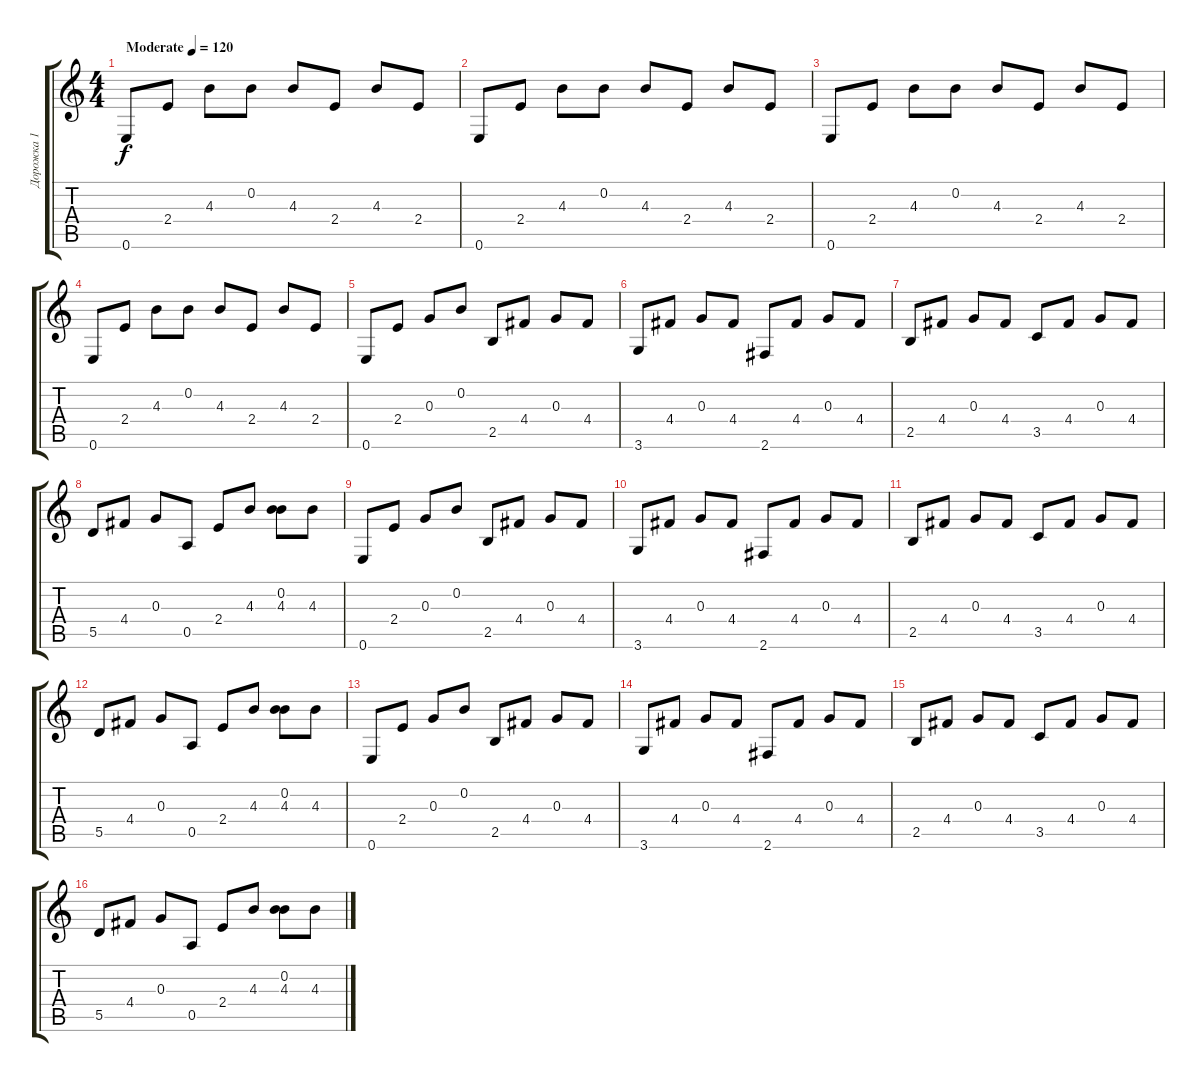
\track ("Дорожка 1" "Дорожка 1") {instrument acousticguitarsteel}
\staff {score tabs}
\tuning (E4 B3 G3 D3 A2 E2) {hide}
\ts (4 4)
\tempo (120 "Moderate")
\clef g2
\ks c
0.6.8{dy f instrument acousticguitarsteel} 2.4.8 4.3.8 0.2.8 4.3.8 2.4.8 4.3.8 2.4.8 |
0.6.8 2.4.8 4.3.8 0.2.8 4.3.8 2.4.8 4.3.8 2.4.8 |
0.6.8 2.4.8 4.3.8 0.2.8 4.3.8 2.4.8 4.3.8 2.4.8 |
0.6.8 2.4.8 4.3.8 0.2.8 4.3.8 2.4.8 4.3.8 2.4.8 |
0.6.8 2.4.8 0.3.8 0.2.8 2.5.8 4.4.8 0.3.8 4.4.8 |
3.6.8 4.4.8 0.3.8 4.4.8 2.6.8 4.4.8 0.3.8 4.4.8 |
2.5.8 4.4.8 0.3.8 4.4.8 3.5.8 4.4.8 0.3.8 4.4.8 |
5.5.8 4.4.8 0.3.8 0.5.8 2.4.8 4.3.8 (0.2 4.3).8 4.3.8 |
0.6.8 2.4.8 0.3.8 0.2.8 2.5.8 4.4.8 0.3.8 4.4.8 |
3.6.8 4.4.8 0.3.8 4.4.8 2.6.8 4.4.8 0.3.8 4.4.8 |
2.5.8 4.4.8 0.3.8 4.4.8 3.5.8 4.4.8 0.3.8 4.4.8 |
5.5.8 4.4.8 0.3.8 0.5.8 2.4.8 4.3.8 (0.2 4.3).8 4.3.8 |
0.6.8 2.4.8 0.3.8 0.2.8 2.5.8 4.4.8 0.3.8 4.4.8 |
3.6.8 4.4.8 0.3.8 4.4.8 2.6.8 4.4.8 0.3.8 4.4.8 |
2.5.8 4.4.8 0.3.8 4.4.8 3.5.8 4.4.8 0.3.8 4.4.8 |
5.5.8 4.4.8 0.3.8 0.5.8 2.4.8 4.3.8 (0.2 4.3).8 4.3.8
